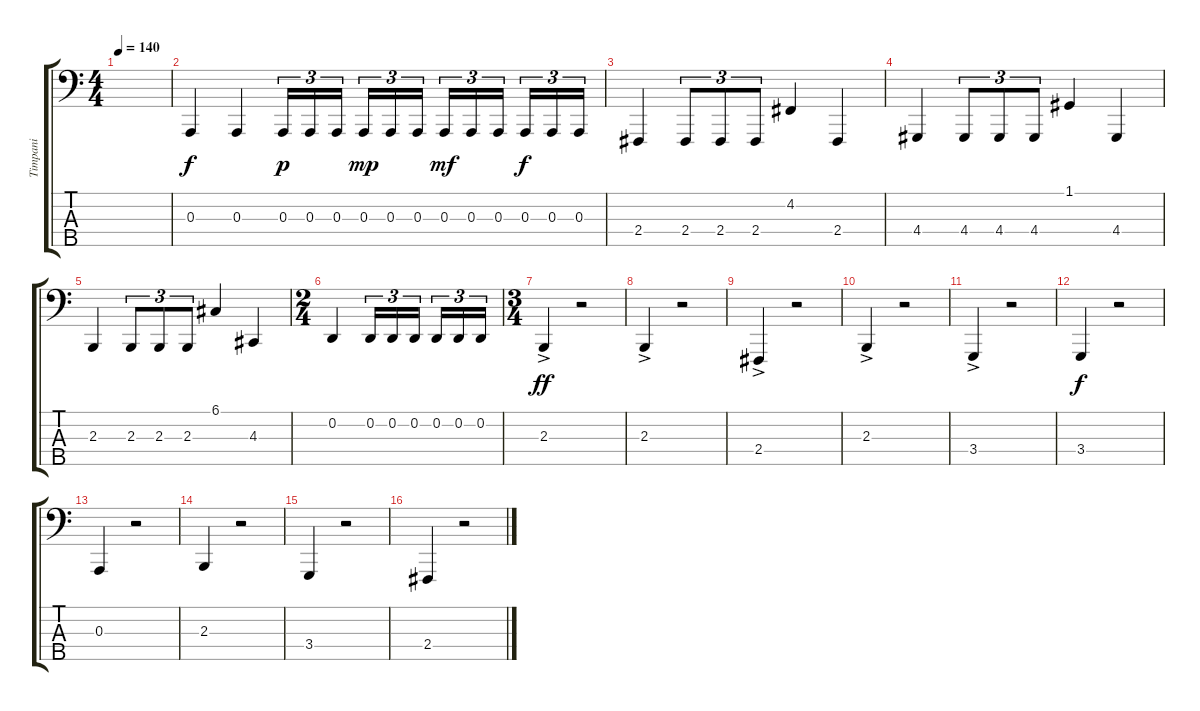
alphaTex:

\track ("Timpani" "Timpani") {instrument timpani}
\staff {score tabs}
\tuning (G2 D2 A1 E1 B0) {hide}
\ts (4 4)
\tempo 140
\clef f4
\ks c
|
0.3.4 0.3.4 0.3.16{tu (3 2) dy p} 0.3.16{tu (3 2)} 0.3.16{tu (3 2) beam splitsecondary} 0.3.16{tu (3 2) dy mp} 0.3.16{tu (3 2)} 0.3.16{tu (3 2)} 0.3.16{tu (3 2) dy mf} 0.3.16{tu (3 2)} 0.3.16{tu (3 2) beam splitsecondary} 0.3.16{tu (3 2) dy f} 0.3.16{tu (3 2)} 0.3.16{tu (3 2)} |
2.4.4 2.4.8{tu (3 2)} 2.4.8{tu (3 2)} 2.4.8{tu (3 2)} 4.2.4 2.4.4 |
4.4.4 4.4.8{tu (3 2)} 4.4.8{tu (3 2)} 4.4.8{tu (3 2)} 1.1.4 4.4.4 |
2.3.4 2.3.8{tu (3 2)} 2.3.8{tu (3 2)} 2.3.8{tu (3 2)} 6.1.4 4.3.4 |
\ts (2 4)
0.2.4 0.2.16{tu (3 2)} 0.2.16{tu (3 2)} 0.2.16{tu (3 2) beam splitsecondary} 0.2.16{tu (3 2)} 0.2.16{tu (3 2)} 0.2.16{tu (3 2)} |
\ts (3 4)
2.3{ac}.4{dy ff} r.2 |
2.3{ac}.4 r.2 |
2.4{ac}.4 r.2 |
2.3{ac}.4 r.2 |
3.4{ac}.4 r.2 |
3.4.4{dy f} r.2 |
0.3.4 r.2 |
2.3.4 r.2 |
3.4.4 r.2 |
2.4.4 r.2
